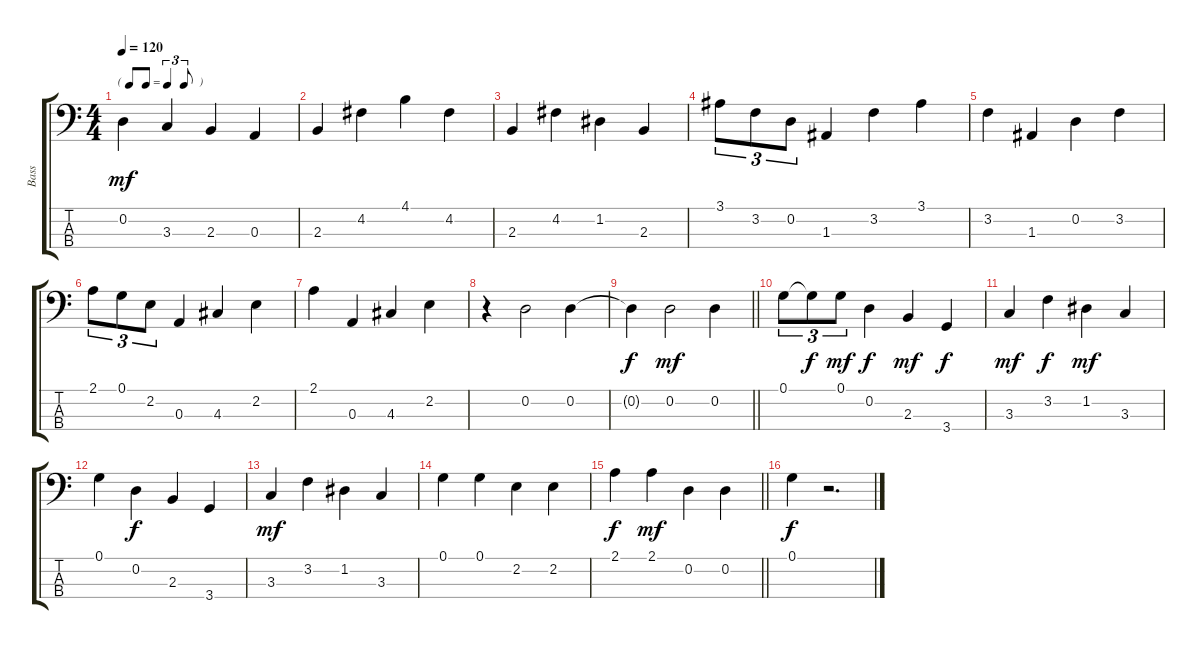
\track ("Bass" "Bass") {instrument electricbassfinger}
\staff {score tabs}
\tuning (G2 D2 A1 E1) {hide}
\ts (4 4)
\tf triplet8th
\tempo 120
\clef f4
\ks c
0.2.4{dy mf} 3.3.4 2.3.4 0.3.4 |
2.3.4 4.2.4 4.1.4 4.2.4 |
2.3.4 4.2.4 1.2.4 2.3.4 |
3.1.8{tu (3 2)} 3.2.8{tu (3 2)} 0.2.8{tu (3 2)} 1.3.4 3.2.4 3.1.4 |
3.2.4 1.3.4 0.2.4 3.2.4 |
2.1.8{tu (3 2)} 0.1.8{tu (3 2)} 2.2.8{tu (3 2)} 0.3.4 4.3.4 2.2.4 |
2.1.4 0.3.4 4.3.4 2.2.4 |
r.4 0.2.2 0.2.4 |
\barLineRight lightlight
0.2{t}.4{dy f} 0.2.2{dy mf} 0.2.4 |
0.1.8{tu (3 2)} 0.1{t}.8{tu (3 2) dy f} 0.1.8{tu (3 2) dy mf} 0.2.4{dy f} 2.3.4{dy mf} 3.4.4{dy f} |
3.3.4{dy mf} 3.2.4{dy f} 1.2.4{dy mf} 3.3.4 |
0.1.4 0.2.4{dy f} 2.3.4 3.4.4 |
3.3.4{dy mf} 3.2.4 1.2.4 3.3.4 |
0.1.4 0.1.4 2.2.4 2.2.4 |
\barLineRight lightlight
2.1.4{dy f} 2.1.4{dy mf} 0.2.4 0.2.4 |
0.1.4{dy f} r.2{d}
